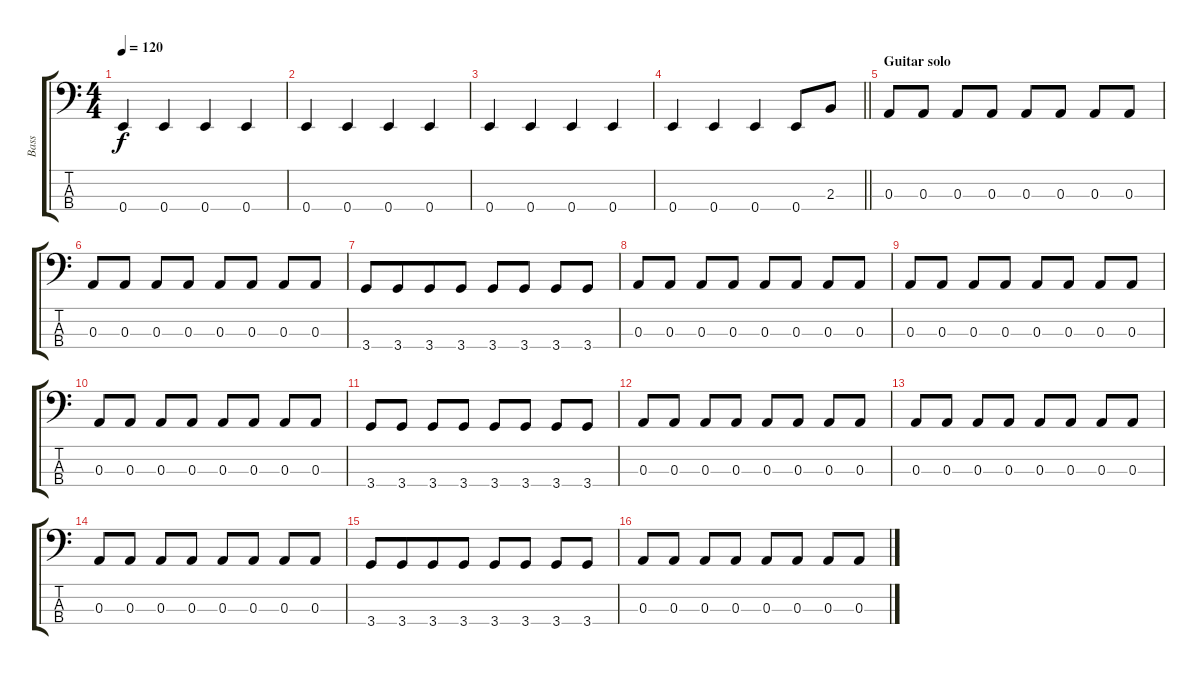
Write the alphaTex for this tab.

\track ("Bass" "Bass") {instrument electricbassfinger}
\staff {score tabs}
\tuning (G2 D2 A1 E1) {hide}
\ts (4 4)
\tempo 120
\clef f4
\ks c
0.4.4{dy f} 0.4.4 0.4.4 0.4.4 |
0.4.4 0.4.4 0.4.4 0.4.4 |
0.4.4 0.4.4 0.4.4 0.4.4 |
\barLineRight lightlight
0.4.4 0.4.4 0.4.4 0.4.8 2.3.8 |
\section ("" "Guitar solo")
0.3.8 0.3.8 0.3.8 0.3.8 0.3.8 0.3.8 0.3.8 0.3.8 |
0.3.8 0.3.8 0.3.8 0.3.8 0.3.8 0.3.8 0.3.8 0.3.8 |
3.4.8 3.4.8{beam merge} 3.4.8 3.4.8 3.4.8 3.4.8 3.4.8 3.4.8 |
0.3.8 0.3.8 0.3.8 0.3.8 0.3.8 0.3.8 0.3.8 0.3.8 |
0.3.8 0.3.8 0.3.8 0.3.8 0.3.8 0.3.8 0.3.8 0.3.8 |
0.3.8 0.3.8 0.3.8 0.3.8 0.3.8 0.3.8 0.3.8 0.3.8 |
3.4.8 3.4.8 3.4.8 3.4.8 3.4.8 3.4.8 3.4.8 3.4.8 |
0.3.8 0.3.8 0.3.8 0.3.8 0.3.8 0.3.8 0.3.8 0.3.8 |
0.3.8 0.3.8 0.3.8 0.3.8 0.3.8 0.3.8 0.3.8 0.3.8 |
0.3.8 0.3.8 0.3.8 0.3.8 0.3.8 0.3.8 0.3.8 0.3.8 |
3.4.8 3.4.8{beam merge} 3.4.8 3.4.8 3.4.8 3.4.8 3.4.8 3.4.8 |
0.3.8 0.3.8 0.3.8 0.3.8 0.3.8 0.3.8 0.3.8 0.3.8
